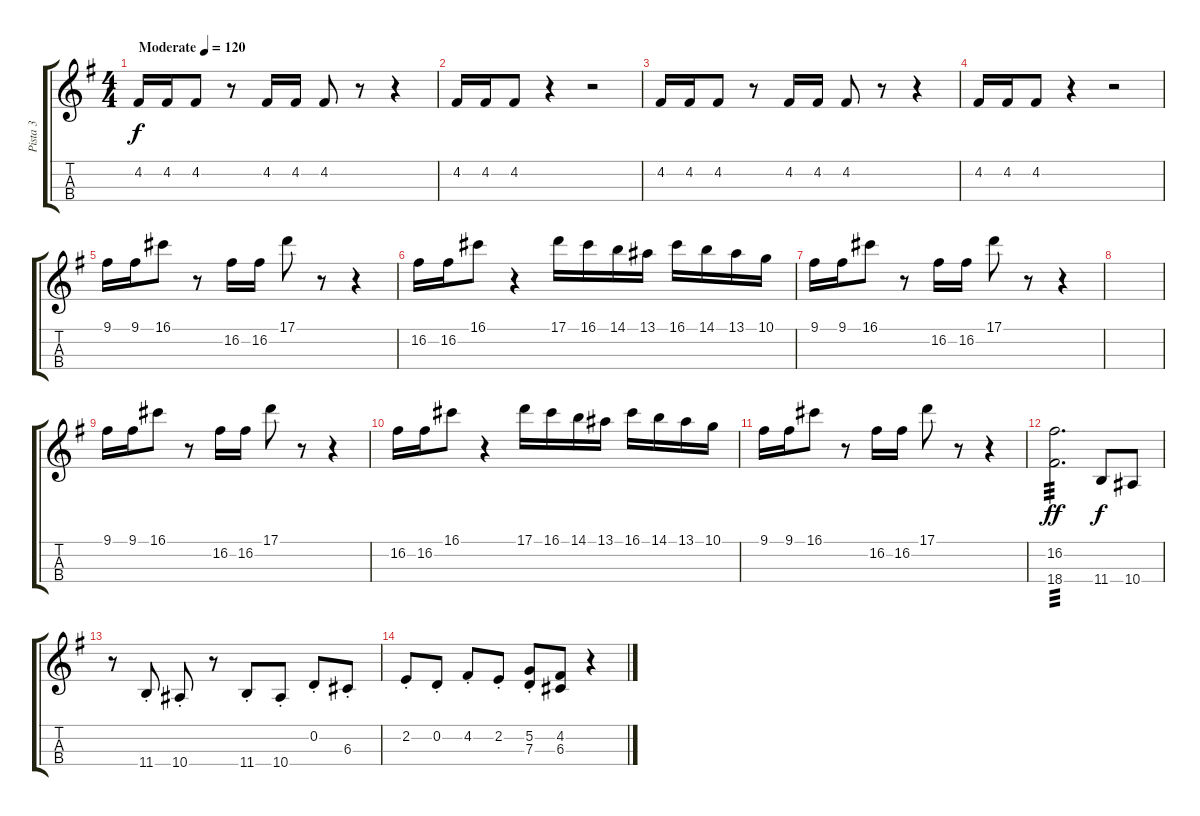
\track ("Pista 3" "Pista 3") {instrument stringensemble1}
\staff {score tabs}
\tuning (A4 D4 G3 C3) {hide}
\ts (4 4)
\tempo (120 "Moderate")
\clef g2
\ks g
4.2.16{dy f instrument stringensemble1} 4.2.16 4.2.8 r.8 4.2.16 4.2.16 4.2.8 r.8 r.4 |
4.2.16 4.2.16 4.2.8 r.4 r.2 |
4.2.16 4.2.16 4.2.8 r.8 4.2.16 4.2.16 4.2.8 r.8 r.4 |
4.2.16 4.2.16 4.2.8 r.4 r.2 |
9.1.16 9.1.16 16.1.8 r.8 16.2.16 16.2.16 17.1.8 r.8 r.4 |
16.2.16 16.2.16 16.1.8 r.4 17.1.16 16.1.16 14.1.16 13.1.16 16.1.16 14.1.16 13.1.16 10.1.16 |
9.1.16 9.1.16 16.1.8 r.8 16.2.16 16.2.16 17.1.8 r.8 r.4 |
|
9.1.16 9.1.16 16.1.8 r.8 16.2.16 16.2.16 17.1.8 r.8 r.4 |
16.2.16 16.2.16 16.1.8 r.4 17.1.16 16.1.16 14.1.16 13.1.16 16.1.16 14.1.16 13.1.16 10.1.16 |
9.1.16 9.1.16 16.1.8 r.8 16.2.16 16.2.16 17.1.8 r.8 r.4 |
(16.2 18.4).2{d tp 3 dy ff} 11.4.8{dy f} 10.4.8 |
r.8 11.4{st}.8 10.4{st}.8 r.8 11.4{st}.8 10.4{st}.8 0.2{st}.8 6.3{st}.8 |
2.2{st}.8 0.2{st}.8 4.2{st}.8 2.2{st}.8 (5.2{st} 7.3).8 (4.2 6.3).8 r.4
